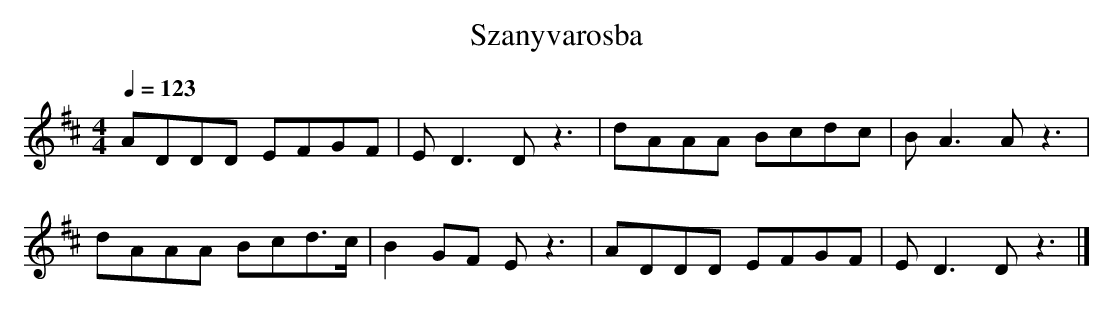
X:1
T:Szanyvarosba
M:4/4
L:1/8
Q:1/4=123
K:D
ADDD EFGF |ED3  Dz3|\
dAAA Bcdc |BA3  Az3|
dAAA Bcd>c|B2GF Ez3|\
ADDD EFGF |ED3  Dz3|]

Kodaly thought the idea came from the Uralic peoples of northwestern
Asia, like the Cheremis; it's very common in Hungarian music.  It's a
natural thing to do on an overtone whistle that can overblow to both
the octave and the twelfth.  I don't know a Scottish example of it.

=============================================================================
==  (c) Jack Campin           http://www.campin.me.uk/          July 2011  ==
==        11 Third Street, Newtongrange, Midlothian EH22 4PU, Scotland     ==
==                                                                         ==
==              these pages: http://tinyurl.com/scottishmodes              ==
=============================================================================
